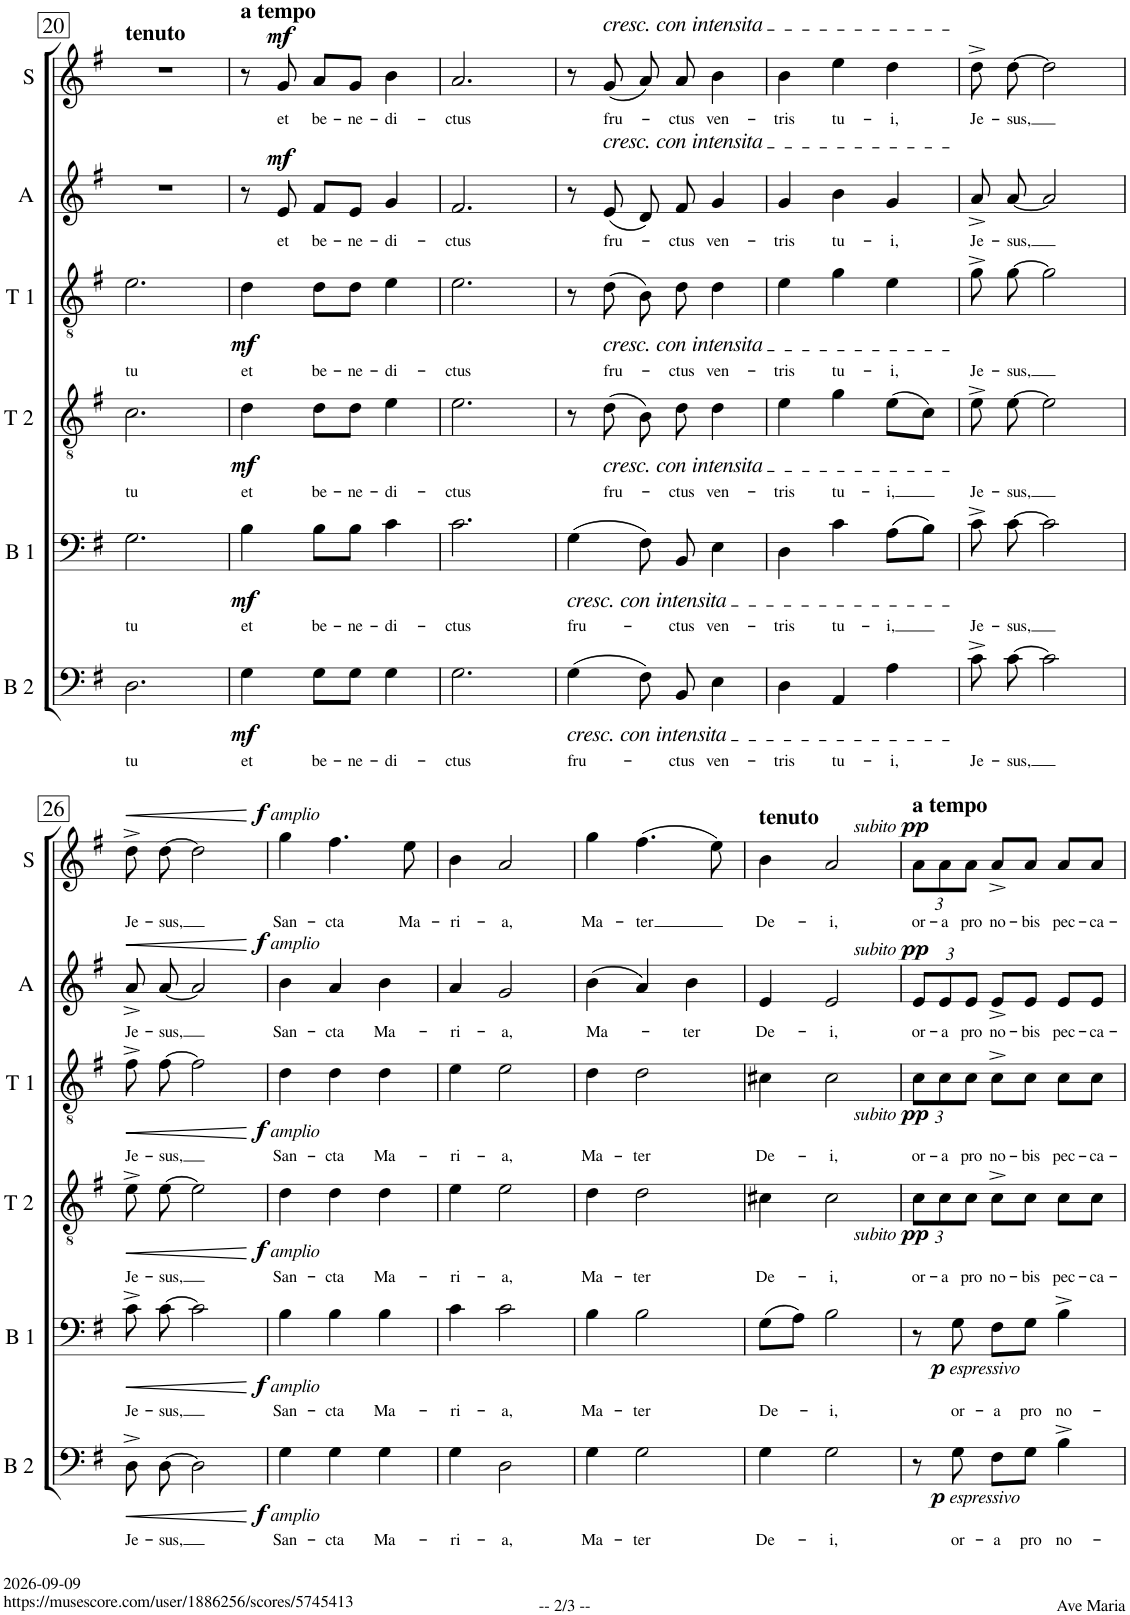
**kern	**text	**dynam	**kern	**text	**dynam	**kern	**text	**dynam	**kern	**text	**dynam	**kern	**text	**dynam	**kern	**text	**dynam
*part6	*part6	*part6	*part5	*part5	*part5	*part4	*part4	*part4	*part3	*part3	*part3	*part2	*part2	*part2	*part1	*part1	*part1
*staff6	*staff6	*staff6	*staff5	*staff5	*staff5	*staff4	*staff4	*staff4	*staff3	*staff3	*staff3	*staff2	*staff2	*staff2	*staff1	*staff1	*staff1
*I"Bass 2	*	*	*I"Bass 1	*	*	*I"Tenor 2	*	*	*I"Tenor 1	*	*	*I"Alto	*	*	*I"Soprano	*	*
*I'B 2	*	*	*I'B 1	*	*	*I'T 2	*	*	*I'T 1	*	*	*I'A	*	*	*I'S	*	*
!!LO:PB:g=z
*clefF4	*	*	*clefF4	*	*	*clefGv2	*	*	*clefGv2	*	*	*clefG2	*	*	*clefG2	*	*
*	*	*	*	*	*	*	*	*	*	*	*	*Trd1c2	*	*	*	*	*
*k[f#]	*	*	*k[f#]	*	*	*k[f#]	*	*	*k[f#]	*	*	*k[f#]	*	*	*k[f#]	*	*
*G:	*	*	*G:	*	*	*G:	*	*	*G:	*	*	*G:	*	*	*G:	*	*
*M3/4	*	*	*M3/4	*	*	*M3/4	*	*	*M3/4	*	*	*M3/4	*	*	*M3/4	*	*
=20	=20	=20	=20	=20	=20	=20	=20	=20	=20	=20	=20	=20	=20	=20	=20	=20	=20
!	!	!	!	!	!	!	!	!	!	!	!	!	!	!	!LO:TX:a:B:t=tenuto	!	!
!	!LO:LY:b	!	!	!LO:LY:b	!	!	!LO:LY:b	!	!	!LO:LY:b	!	!	!	!	!	!	!
2.D\	tu	.	2.G\	tu	.	2.c\	tu	.	2.e\	tu	.	2.r	.	.	2.r	.	.
=21	=21	=21	=21	=21	=21	=21	=21	=21	=21	=21	=21	=21	=21	=21	=21	=21	=21
!	!	!	!	!	!	!	!	!	!	!	!	!	!	!	!LO:TX:a:B:t=a tempo	!	!
!	!LO:LY:b	!LO:DY:b	!	!LO:LY:b	!LO:DY:b	!	!LO:LY:b	!LO:DY:b	!	!LO:LY:b	!LO:DY:b	!	!	!	!	!	!
4G\	et	mf	4B\	et	mf	4d\	et	mf	4d\	et	mf	8r	.	.	8r	.	.
!	!	!	!	!	!	!	!	!	!	!	!	!	!LO:LY:b	!LO:DY:a	!	!LO:LY:b	!LO:DY:a
.	.	.	.	.	.	.	.	.	.	.	.	8e/	et	mf	8g/	et	mf
!	!LO:LY:b	!	!	!LO:LY:b	!	!	!LO:LY:b	!	!	!LO:LY:b	!	!	!LO:LY:b	!	!	!LO:LY:b	!
8G\L	be-	.	8B\L	be-	.	8d\L	be-	.	8d\L	be-	.	8f#/L	be-	.	8a/L	be-	.
!	!LO:LY:b	!	!	!LO:LY:b	!	!	!LO:LY:b	!	!	!LO:LY:b	!	!	!LO:LY:b	!	!	!LO:LY:b	!
8G\J	-ne-	.	8B\J	-ne-	.	8d\J	-ne-	.	8d\J	-ne-	.	8e/J	-ne-	.	8g/J	-ne-	.
!	!LO:LY:b	!	!	!LO:LY:b	!	!	!LO:LY:b	!	!	!LO:LY:b	!	!	!LO:LY:b	!	!	!LO:LY:b	!
4G\	-di-	.	4c\	-di-	.	4e\	-di-	.	4e\	-di-	.	4g/	-di-	.	4b\	-di-	.
=22	=22	=22	=22	=22	=22	=22	=22	=22	=22	=22	=22	=22	=22	=22	=22	=22	=22
!	!LO:LY:b	!	!	!LO:LY:b	!	!	!LO:LY:b	!	!	!LO:LY:b	!	!	!LO:LY:b	!	!	!LO:LY:b	!
2.G\	-ctus	.	2.c\	-ctus	.	2.e\	-ctus	.	2.e\	-ctus	.	2.f#/	-ctus	.	2.a/	-ctus	.
=23	=23	=23	=23	=23	=23	=23	=23	=23	=23	=23	=23	=23	=23	=23	=23	=23	=23
!	!	!	!LO:TX:b:i:t=cresc. con intensita	!	!	!	!	!	!	!	!	!	!	!	!	!	!
!LO:TX:b:i:t=cresc. con intensita	!	!	!	!	!	!	!	!	!	!	!	!	!	!	!	!	!
!	!LO:LY:b	!	!	!LO:LY:b	!	!	!	!	!	!	!	!	!	!	!	!	!
(4G\	fru-	.	(4G\	fru-	.	8r	.	.	8r	.	.	8r	.	.	8r	.	.
!	!	!	!	!	!	!	!	!	!	!	!	!	!	!	!LO:TX:a:i:t=cresc. con intensita	!	!
!	!	!	!	!	!	!	!	!	!	!	!	!LO:TX:a:i:t=cresc. con intensita	!	!	!	!	!
!	!	!	!	!	!	!	!	!	!LO:TX:b:i:t=cresc. con intensita	!	!	!	!	!	!	!	!
!	!	!	!	!	!	!LO:TX:b:i:t=cresc. con intensita	!	!	!	!	!	!	!	!	!	!	!
!	!	!	!	!	!	!	!LO:LY:b	!	!	!LO:LY:b	!	!	!LO:LY:b	!	!	!LO:LY:b	!
.	.	.	.	.	.	(8d\	fru-	.	(8d\	fru-	.	(8e/	fru-	.	(8g/	fru-	.
8F#\)	.	.	8F#\)	.	.	8B\)	.	.	8B\)	.	.	8d/)	.	.	8a/)	.	.
!	!LO:LY:b	!	!	!LO:LY:b	!	!	!LO:LY:b	!	!	!LO:LY:b	!	!	!LO:LY:b	!	!	!LO:LY:b	!
8BB/	-ctus	.	8BB/	-ctus	.	8d\	-ctus	.	8d\	-ctus	.	8f#/	-ctus	.	8a/	-ctus	.
!	!LO:LY:b	!	!	!LO:LY:b	!	!	!LO:LY:b	!	!	!LO:LY:b	!	!	!LO:LY:b	!	!	!LO:LY:b	!
4E\	ven-	.	4E\	ven-	.	4d\	ven-	.	4d\	ven-	.	4g/	ven-	.	4b\	ven-	.
=24	=24	=24	=24	=24	=24	=24	=24	=24	=24	=24	=24	=24	=24	=24	=24	=24	=24
!	!LO:LY:b	!	!	!LO:LY:b	!	!	!LO:LY:b	!	!	!LO:LY:b	!	!	!LO:LY:b	!	!	!LO:LY:b	!
4D\	-tris	.	4D\	-tris	.	4e\	-tris	.	4e\	-tris	.	4g/	-tris	.	4b\	-tris	.
!	!LO:LY:b	!	!	!LO:LY:b	!	!	!LO:LY:b	!	!	!LO:LY:b	!	!	!LO:LY:b	!	!	!LO:LY:b	!
4AA/	tu-	.	4c\	tu-	.	4g\	tu-	.	4g\	tu-	.	4b\	tu-	.	4ee\	tu-	.
!	!LO:LY:b	!	!	!LO:LY:b	!	!	!LO:LY:b	!	!	!LO:LY:b	!	!	!LO:LY:b	!	!	!LO:LY:b	!
4A\	-i,	.	(8A\L	-i,	.	(8e\L	-i,	.	4e\	-i,	.	4g/	-i,	.	4dd\	-i,	.
.	.	.	8B\J)	.	.	8c\J)	.	.	.	.	.	.	.	.	.	.	.
=25	=25	=25	=25	=25	=25	=25	=25	=25	=25	=25	=25	=25	=25	=25	=25	=25	=25
!	!LO:LY:b	!	!	!LO:LY:b	!	!	!LO:LY:b	!	!	!LO:LY:b	!	!	!LO:LY:b	!	!	!LO:LY:b	!
8c^\	Je-	.	8c^\	Je-	.	8e^\	Je-	.	8g^\	Je-	.	8a^/	Je-	.	8dd^\	Je-	.
!	!LO:LY:b	!	!	!LO:LY:b	!	!	!LO:LY:b	!	!	!LO:LY:b	!	!	!LO:LY:b	!	!	!LO:LY:b	!
[8c\	-sus,	.	[8c\	-sus,	.	[8e\	-sus,	.	[8g\	-sus,	.	[8a/	-sus,	.	[8dd\	-sus,	.
2c\]	.	.	2c\]	.	.	2e\]	.	.	2g\]	.	.	2a/]	.	.	2dd\]	.	.
!!LO:LB:g=z
=26	=26	=26	=26	=26	=26	=26	=26	=26	=26	=26	=26	=26	=26	=26	=26	=26	=26
!	!LO:LY:b	!LO:HP:b	!	!LO:LY:b	!LO:HP:b	!	!LO:LY:b	!LO:HP:b	!	!LO:LY:b	!LO:HP:b	!	!LO:LY:b	!LO:HP:b	!	!LO:LY:b	!LO:HP:b
8D^\	Je-	<	8c^\	Je-	<	8e^\	Je-	<	8f#^\	Je-	<	8a^/	Je-	<	8dd^\	Je-	<
!	!LO:LY:b	!	!	!LO:LY:b	!	!	!LO:LY:b	!	!	!LO:LY:b	!	!	!LO:LY:b	!	!	!LO:LY:b	!
[8D\	-sus,	.	[8c\	-sus,	.	[8e\	-sus,	.	[8f#\	-sus,	.	[8a/	-sus,	.	[8dd\	-sus,	.
2D\]	.	.	2c\]	.	.	2e\]	.	.	2f#\]	.	.	2a/]	.	.	2dd\]	.	.
.	.	[	.	.	[	.	.	[	.	.	[	.	.	[	.	.	[
=27	=27	=27	=27	=27	=27	=27	=27	=27	=27	=27	=27	=27	=27	=27	=27	=27	=27
!	!LO:LY:b	!LO:DY:b	!	!LO:LY:b	!	!	!LO:LY:b	!	!	!LO:LY:b	!	!	!LO:LY:b	!	!	!LO:LY:b	!
!	!	!LO:DY:n=1:b	!	!	!LO:DY:b	!	!	!	!	!	!	!	!	!	!	!	!
!	!	!	!	!	!LO:DY:n=1:b	!	!	!LO:DY:b	!	!	!	!	!	!	!	!	!
!	!	!	!	!	!	!	!	!LO:DY:n=1:b	!	!	!LO:DY:b	!	!	!	!	!	!
!	!	!	!	!	!	!	!	!	!	!	!LO:DY:n=1:b	!	!	!LO:DY:a	!	!	!
!	!	!	!	!	!	!	!	!	!	!	!	!	!	!LO:DY:n=1:a	!	!	!LO:DY:a
!	!	!	!	!	!	!	!	!	!	!	!	!	!	!	!	!	!LO:DY:n=1:a
4G\	San-	f other-dynamics	4B\	San-	f other-dynamics	4d\	San-	f other-dynamics	4d\	San-	f other-dynamics	4b\	San-	f other-dynamics	4gg\	San-	f other-dynamics
!	!LO:LY:b	!	!	!LO:LY:b	!	!	!LO:LY:b	!	!	!LO:LY:b	!	!	!LO:LY:b	!	!	!LO:LY:b	!
4G\	-cta	.	4B\	-cta	.	4d\	-cta	.	4d\	-cta	.	4a/	-cta	.	4.ff#\	-cta	.
!	!LO:LY:b	!	!	!LO:LY:b	!	!	!LO:LY:b	!	!	!LO:LY:b	!	!	!LO:LY:b	!	!	!	!
4G\	Ma-	.	4B\	Ma-	.	4d\	Ma-	.	4d\	Ma-	.	4b\	Ma-	.	.	.	.
!	!	!	!	!	!	!	!	!	!	!	!	!	!	!	!	!LO:LY:b	!
.	.	.	.	.	.	.	.	.	.	.	.	.	.	.	8ee\	Ma-	.
=28	=28	=28	=28	=28	=28	=28	=28	=28	=28	=28	=28	=28	=28	=28	=28	=28	=28
!	!LO:LY:b	!	!	!LO:LY:b	!	!	!LO:LY:b	!	!	!LO:LY:b	!	!	!LO:LY:b	!	!	!LO:LY:b	!
4G\	-ri-	.	4c\	-ri-	.	4e\	-ri-	.	4e\	-ri-	.	4a/	-ri-	.	4b\	-ri-	.
!	!LO:LY:b	!	!	!LO:LY:b	!	!	!LO:LY:b	!	!	!LO:LY:b	!	!	!LO:LY:b	!	!	!LO:LY:b	!
2D\	-a,	.	2c\	-a,	.	2e\	-a,	.	2e\	-a,	.	2g/	-a,	.	2a/	-a,	.
=29	=29	=29	=29	=29	=29	=29	=29	=29	=29	=29	=29	=29	=29	=29	=29	=29	=29
!	!LO:LY:b	!	!	!LO:LY:b	!	!	!LO:LY:b	!	!	!LO:LY:b	!	!	!LO:LY:b	!	!	!LO:LY:b	!
4G\	Ma-	.	4B\	Ma-	.	4d\	Ma-	.	4d\	Ma-	.	(>4b\	Ma-	.	4gg\	Ma-	.
!	!LO:LY:b	!	!	!LO:LY:b	!	!	!LO:LY:b	!	!	!LO:LY:b	!	!	!	!	!	!LO:LY:b	!
2G\	-ter	.	2B\	-ter	.	2d\	-ter	.	2d\	-ter	.	4a/)	.	.	(>4.ff#\	-ter	.
!	!	!	!	!	!	!	!	!	!	!	!	!	!LO:LY:b	!	!	!	!
.	.	.	.	.	.	.	.	.	.	.	.	4b\	-ter	.	.	.	.
.	.	.	.	.	.	.	.	.	.	.	.	.	.	.	8ee\)	.	.
=30	=30	=30	=30	=30	=30	=30	=30	=30	=30	=30	=30	=30	=30	=30	=30	=30	=30
!	!	!	!	!	!	!	!	!	!	!	!	!	!	!	!LO:TX:a:B:t=tenuto	!	!
!	!LO:LY:b	!	!	!LO:LY:b	!	!	!LO:LY:b	!	!	!LO:LY:b	!	!	!LO:LY:b	!	!	!LO:LY:b	!
4G\	De-	.	(>8G\L	De-	.	4c#X\	De-	.	4c#X\	De-	.	4e/	De-	.	4b\	De-	.
.	.	.	8A\J)	.	.	.	.	.	.	.	.	.	.	.	.	.	.
!	!LO:LY:b	!	!	!LO:LY:b	!	!	!LO:LY:b	!	!	!LO:LY:b	!	!	!LO:LY:b	!	!	!LO:LY:b	!
2G\	-i,	.	2B\	-i,	.	2c#\	-i,	.	2c#\	-i,	.	2e/	-i,	.	2a/	-i,	.
=31	=31	=31	=31	=31	=31	=31	=31	=31	=31	=31	=31	=31	=31	=31	=31	=31	=31
*	*	*	*	*	*	*Xbrackettup	*	*	*	*	*	*	*	*	*	*	*
!	!	!	!	!	!	!	!LO:LY:b	!	!	!	!	!	!	!	!	!	!
*	*	*	*	*	*	*	*	*	*Xbrackettup	*	*	*	*	*	*	*	*
!	!	!	!	!	!	!	!	!	!	!LO:LY:b	!	!	!	!	!	!	!
*	*	*	*	*	*	*	*	*	*	*	*	*Xbrackettup	*	*	*	*	*
!	!	!	!	!	!	!	!	!	!	!	!	!	!LO:LY:b	!	!	!	!
*	*	*	*	*	*	*	*	*	*	*	*	*	*	*	*Xbrackettup	*	*
!	!	!	!	!	!	!	!	!	!	!	!	!	!	!	!LO:TX:a:B:t=a tempo	!	!
!	!	!LO:DY:b	!	!	!	!	!	!	!	!	!	!	!	!	!	!LO:LY:b	!
!	!	!LO:DY:n=1:b	!	!	!LO:DY:b	!	!	!	!	!	!	!	!	!	!	!	!
!	!	!	!	!	!LO:DY:n=1:b	!	!	!LO:DY:b	!	!	!	!	!	!	!	!	!
!	!	!	!	!	!	!	!	!LO:DY:n=1:b	!	!	!LO:DY:b	!	!	!	!	!	!
!	!	!	!	!	!	!	!	!	!	!	!LO:DY:n=1:b	!	!	!LO:DY:a	!	!	!
!	!	!	!	!	!	!	!	!	!	!	!	!	!	!LO:DY:n=1:a	!	!	!LO:DY:a
!	!	!	!	!	!	!	!	!	!	!	!	!	!	!	!	!	!LO:DY:n=1:a
8r	.	p other-dynamics	8r	.	p other-dynamics	12c\L	or-	other-dynamics pp	12c\L	or-	other-dynamics pp	12e/L	or-	other-dynamics pp	12a\L	or-	other-dynamics pp
!	!	!	!	!	!	!	!LO:LY:b	!	!	!LO:LY:b	!	!	!LO:LY:b	!	!	!LO:LY:b	!
.	.	.	.	.	.	12c\	-a	.	12c\	-a	.	12e/	-a	.	12a\	-a	.
!	!LO:LY:b	!	!	!LO:LY:b	!	!	!	!	!	!	!	!	!	!	!	!	!
8G\	or-	.	8G\	or-	.	.	.	.	.	.	.	.	.	.	.	.	.
!	!	!	!	!	!	!	!LO:LY:b	!	!	!LO:LY:b	!	!	!LO:LY:b	!	!	!LO:LY:b	!
.	.	.	.	.	.	12c\J	pro	.	12c\J	pro	.	12e/J	pro	.	12a\J	pro	.
!	!LO:LY:b	!	!	!LO:LY:b	!	!	!LO:LY:b	!	!	!LO:LY:b	!	!	!LO:LY:b	!	!	!LO:LY:b	!
8F#\L	-a	.	8F#\L	-a	.	8c^\L	no-	.	8c^\L	no-	.	8e^/L	no-	.	8a^/L	no-	.
!	!LO:LY:b	!	!	!LO:LY:b	!	!	!LO:LY:b	!	!	!LO:LY:b	!	!	!LO:LY:b	!	!	!LO:LY:b	!
8G\J	pro	.	8G\J	pro	.	8c\J	-bis	.	8c\J	-bis	.	8e/J	-bis	.	8a/J	-bis	.
!	!LO:LY:b	!	!	!LO:LY:b	!	!	!LO:LY:b	!	!	!LO:LY:b	!	!	!LO:LY:b	!	!	!LO:LY:b	!
4B^\	no-	.	4B^\	no-	.	8c\L	pec-	.	8c\L	pec-	.	8e/L	pec-	.	8a/L	pec-	.
!	!	!	!	!	!	!	!LO:LY:b	!	!	!LO:LY:b	!	!	!LO:LY:b	!	!	!LO:LY:b	!
.	.	.	.	.	.	8c\J	-ca-	.	8c\J	-ca-	.	8e/J	-ca-	.	8a/J	-ca-	.
=	=	=	=	=	=	=	=	=	=	=	=	=	=	=	=	=	=
*-	*-	*-	*-	*-	*-	*-	*-	*-	*-	*-	*-	*-	*-	*-	*-	*-	*-
